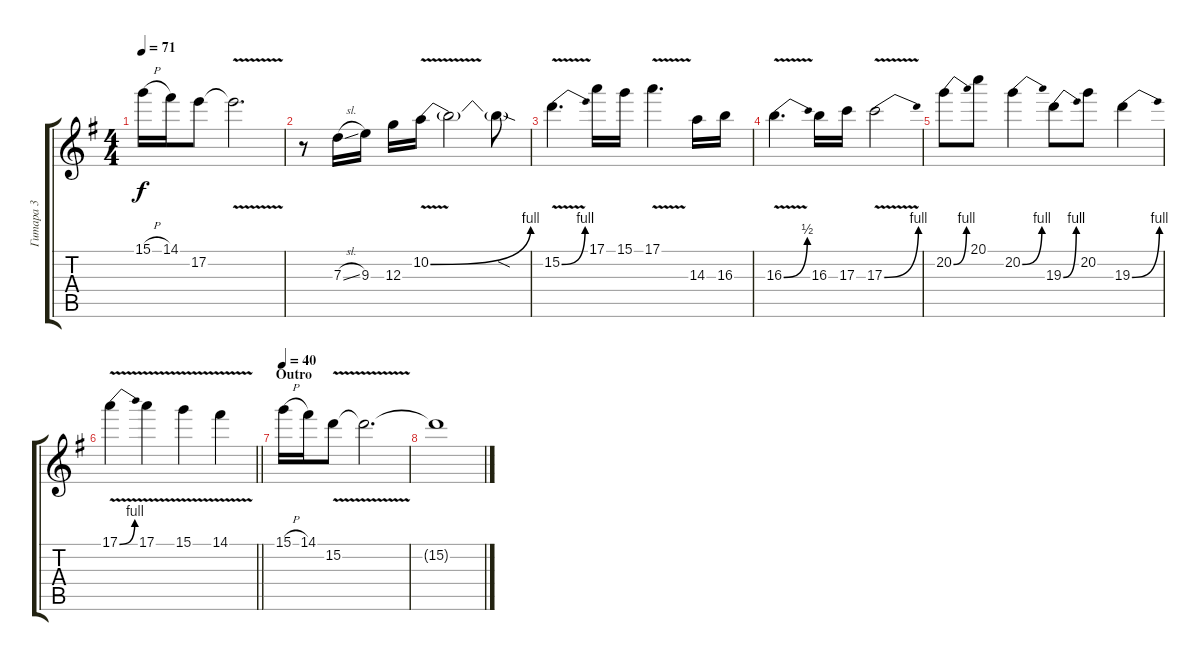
\track ("Гитара 3" "Гитара 3") {instrument distortionguitar}
\staff {score tabs}
\tuning (E4 B3 G3 D3 A2 E2) {hide}
\ts (4 4)
\tempo 71
\clef g2
\ks eminor
15.1{h}.16{dy f} 14.1.16 17.2.8 17.2{v t}.2{d} |
r.8 7.3{sl}.16 9.3.16 12.3.16 10.2{be (bend 0 0 60 4) v}.16 10.2{t}.2 10.2{sod t}.8 |
15.2{be (bend 0 0 60 4) v}.4{d} 17.1.16 15.1.16 17.1{v}.4{d} 14.3.16 16.3.16 |
16.3{be (bend 0 0 60 2) v}.4{d} 16.3.16 17.3.16 17.3{be (bend 0 0 60 4) v}.2 |
20.2{be (bend 0 0 60 4)}.8 20.1.8 20.2{be (bend 0 0 60 4)}.4 19.3{be (bend 0 0 60 4)}.8 20.2.8 19.3{be (bend 0 0 60 4)}.4 |
\barLineRight lightlight
17.1{be (bend 0 0 60 4) v}.4 17.1{v}.4 15.1{v}.4 14.1{v}.4 |
\section ("" "Outro")
\tempo 40
15.1{h}.16 14.1.16 15.2{v}.8 15.2{t}.2{d} |
15.2{t}.1
